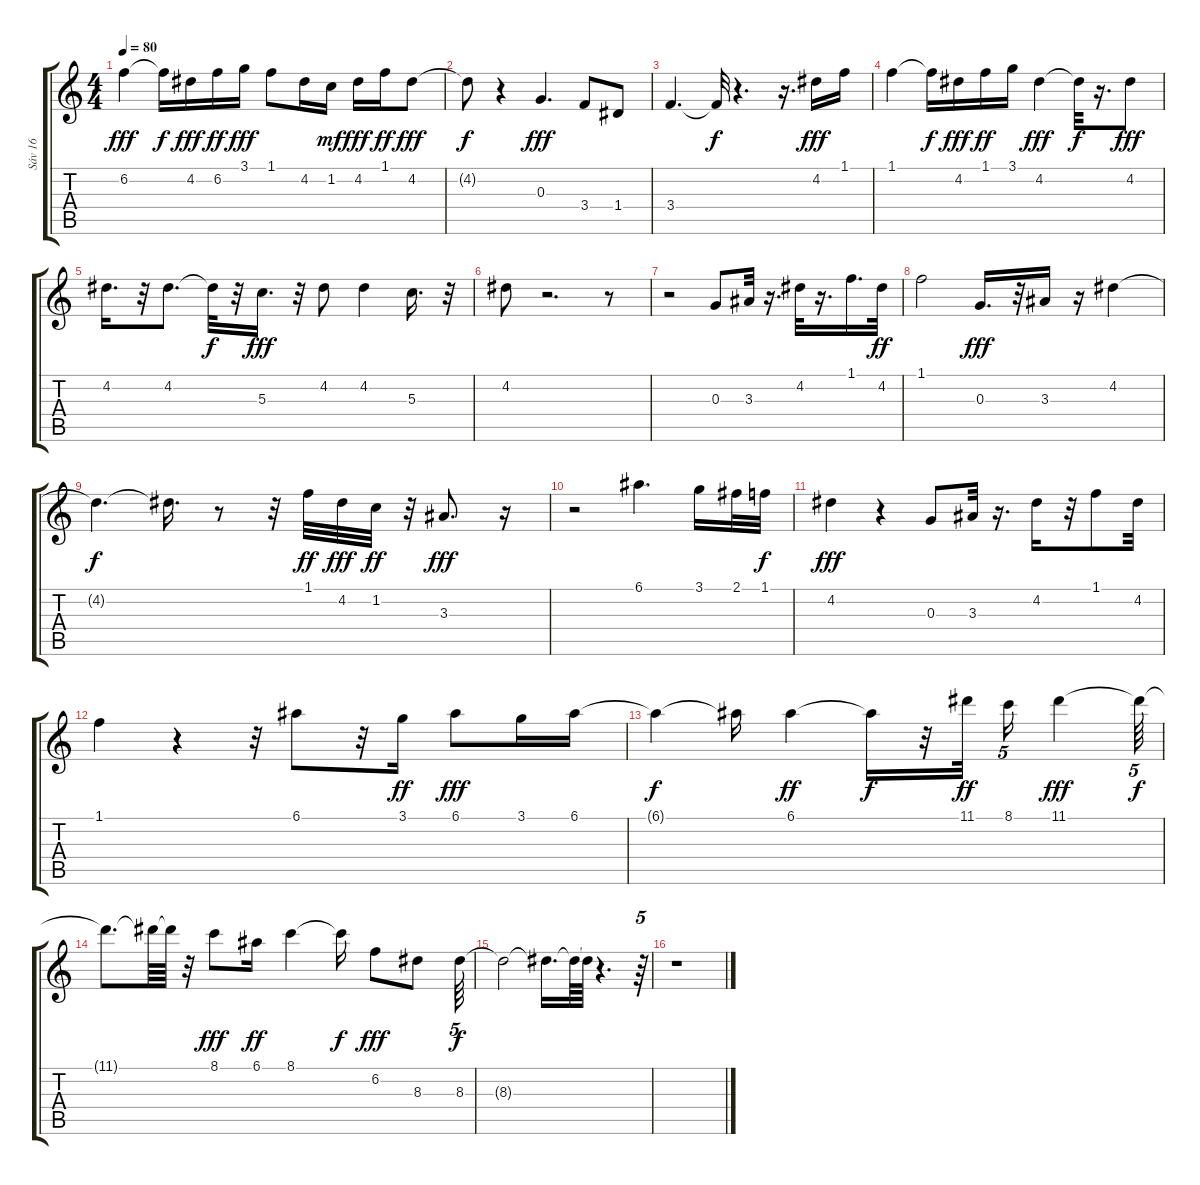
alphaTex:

\track ("Sáv 16" "Sáv 16") {instrument overdrivenguitar}
\staff {score tabs}
\tuning (E4 B3 G3 D3 A2 E2) {hide}
\ts (4 4)
\tempo 80
\clef g2
\ks c
6.2.4{dy fff} 6.2{t}.16{dy f} 4.2.16{dy fff} 6.2.16{dy ff} 3.1.16{dy fff} 1.1.8 4.2.16 1.2.16{dy mf} 4.2.16{dy fff} 1.1.16{dy ff} 4.2.8{dy fff} |
4.2{t}.8{dy f} r.4 0.3.4{d dy fff} 3.4.8 1.4.8 |
3.4.4{d} 3.4{t}.32{dy f} r.4{d} r.16{d} 4.2.16{dy fff} 1.1.16 |
1.1.4 1.1{t}.16{dy f} 4.2.16{dy fff} 1.1.16{dy ff} 3.1.16 4.2.4{dy fff} 4.2{t}.32{dy f} r.16{d} 4.2.8{dy fff} |
4.2.16{d} r.32 4.2.8{d} 4.2{t}.32{dy f} r.32 5.3.16{d dy fff} r.32 4.2.8 4.2.4 5.3.16{d} r.32 |
4.2.8 r.2{d} r.8 |
r.2 0.3.8 3.3.32 r.16{d} 4.2.32 r.16{d} 1.1.16{d} 4.2.32{dy ff} |
1.1.2 0.3.16{d dy fff} r.32 3.3.16 r.16 4.2.4 |
4.2{t}.4{d dy f} 4.2{t}.16{d} r.8 r.32 1.1.32{dy ff} 4.2.32{dy fff} 1.2.32{dy ff} r.32 3.3.8{d dy fff} r.16 |
r.2 6.1.4{d} 3.1.16 2.1.32 1.1.32{dy f} |
4.2.4{dy fff} r.4 0.3.8 3.3.32 r.16{d} 4.2.16 r.32 1.1.8 4.2.32 |
1.1.4 r.4 r.32 6.1.8 r.32 3.1.16{dy ff} 6.1.8{dy fff} 3.1.16 6.1.16 |
6.1{t}.4{dy f} 6.1{t}.16 6.1.4{dy ff} 6.1{t}.16{dy f} r.32 11.1.32{dy ff} 8.1.16{tu (5 4)} 11.1.4{dy fff} 11.1{t}.64{tu (5 4) dy f} |
11.1{t}.8{d} 11.1{t}.64 11.1{t}.64 r.32 8.1.8{dy fff} 6.1.16{dy ff} 8.1.4 8.1{t}.16{dy f} 6.2.8{dy fff} 8.3.8 8.3.64{tu (5 4) dy f} |
8.3{t}.2 8.3{t}.16{d} 8.3{t}.64 8.3{t}.64 r.4{d} r.64{tu (5 4)} |
r.1
